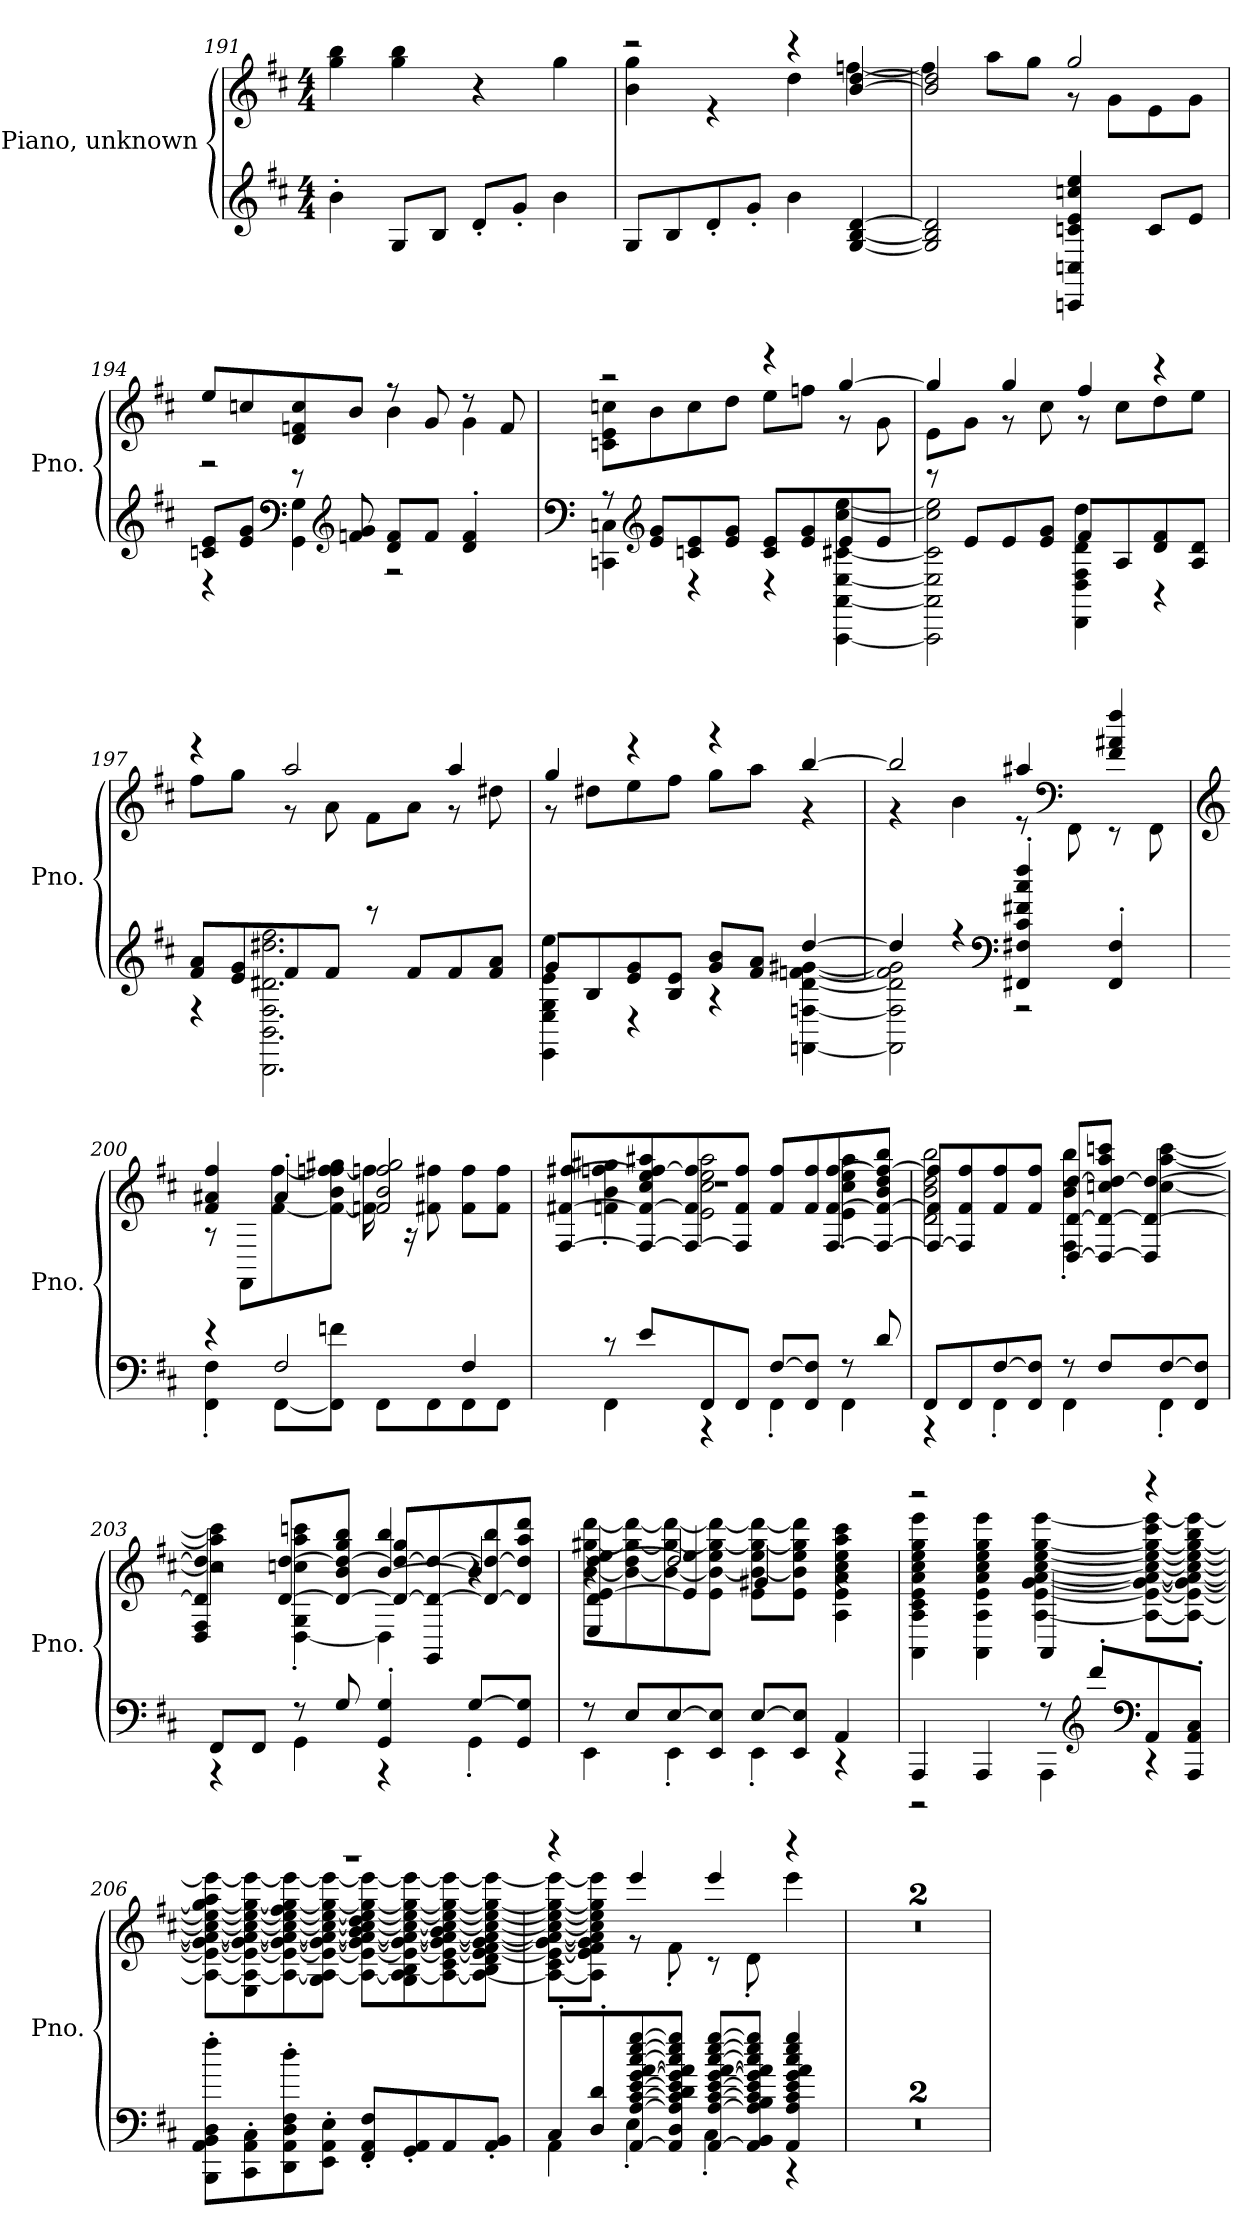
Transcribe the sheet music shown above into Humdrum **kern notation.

**kern	**kern
*part1	*part1
*staff2	*staff1
*I"Piano, unknown	*
*I'Pno.	*
*clefG2	*clefG2
*k[f#c#]	*k[f#c#]
*M4/4	*M4/4
=191	=191
4b'\	4gg\ 4bb\
8G/L	4gg\ 4bb\
8B/J	.
8d'/L	4r
8g'/J	.
4b\	4gg\
=192	=192
*	*^
8G/L	2r	4b\ 4gg\
8B/	.	.
8d'/	.	4r
8g'/J	.	.
4b\	4r	4dd\
[4G/ [4B/ [4d/	[4b/ [4dd/	[4ffn\
!!LO:LB:g=z	!!
=193	=193	=193
2G/] 2B/] 2d/]	2b/] 2dd/]	4ff\]
.	.	8aa\L
.	.	8gg\J
4CCn/ 4Cn/ 4cn/ 4e/ 4ccn/ 4ee/	2gg/	8r
.	.	8g\L
8c/L	.	8e\
8e/J	.	8g\J
=194	=194	=194
*^	*	*
8cn/ 8e/L	4r	8ee/L	2r
8e/ 8g/J	.	8ccn/	.
*clefF4	*	*	*
8r	4GG\ 4G\	8d/ 8fn/ 8cc/	.
*clefG2	*	*	*
8fn/ 8g/	.	8b/J	.
8d/ 8f/L	2r	8r	4b\
8f/J	.	8g/	.
4d/' 4f/'	.	8r	4g\
.	.	8f/	.
=195	=195	=195	=195
*clefF4	*	*	*
8r	4CCn\ 4Cn\	2r	8cn\ 8e\ 8ccn\L
*clefG2	*	*	*
8e/ 8g/L	.	.	8b\
8cn/ 8e/	4r	.	8cc\
8e/ 8g/J	.	.	8dd\J
8c/ 8e/L	4r	4r	8ee\L
8e/ 8g/	.	.	8ffn\J
8e/	[4AAA\ [4AA\ [4E\ [4c#X\ [4cc#\ [4ee\	[4gg/	8r
8e/J	.	.	8g\
!!LO:LB:g=z	!!
=196	=196	=196	=196
8r	2AAA\] 2AA\] 2E\] 2c#\] 2cc#\] 2ee\]	4gg/]	8e\L
8e/L	.	.	8g\J
8e/	.	4gg/	8r
8e/ 8g/J	.	.	8cc#\
8f#/L	4DD\ 4D\ 4F#\ 4d\ 4dd\	4ff#/	8r
8A/	.	.	8cc#\L
8d/ 8f#/	4r	4r	8dd\
8A/ 8d/J	.	.	8ee\J
=197	=197	=197	=197
8f#/ 8a/L	4r	4r	8ff#\L
8e/ 8g/	.	.	8gg\J
8f#/	2.BBB\ 2.BB\ 2.F#\ 2.d#X\ 2.dd#X\ 2.ff#\	2aa/	8r
8f#/J	.	.	8a\
8r	.	.	8f#\L
8f#/L	.	.	8a\J
8f#/	.	4aa/	8r
8f#/ 8a/J	.	.	8dd#X\
=198	=198	=198	=198
8g/L	4EE\ 4E\ 4G\ 4e\ 4ee\	4gg/	8r
8B/	.	.	8dd#X\L
8e/ 8g/	4r	4r	8ee\
8B/ 8e/J	.	.	8ff#\J
8g/ 8b/L	4r	4r	8gg\L
8f#/ 8a/J	.	.	8aa\J
[4dd/	[4FFn\ [4Fn\ [4d\ [4fn\ [4g#X\	[4bb/	4r
=199	=199	=199	=199
4dd/]	2FF\] 2F\] 2d\] 2f\] 2g#\]	2bb/]	4r
4r	.	.	4b\
*clefF4	*	*	*
4FF#X/' 4F#X/' 4c#/' 4f#X/' 4cc#/' 4ff#/'	2r	4aa#X/	8r
*	*	*clefF4	*
.	.	.	8FF#\
4FF#/' 4F#/'	.	4f#/ 4a#X/ 4ff#/	8r
.	.	.	8FF#\
!!LO:PB:g=z	!!
=200	=200	=200	=200
*	*	*clefG2	*
4r	4FF#\' 4F#\'	4f#/ 4a#X/ 4ff#/	8r
.	.	.	8FF#\L
2F#/	[8FF#\L	4a#'/	[8f#\ [8ff#\
.	8FF#\] 8fn\J	.	8f#\_ 8b\ 8ffn\ 8ff#\_ 8gg#X\J
.	8FF#\L	2fn/ 2b/ 2ffn/ 2gg#/	16f#\] 16ff#\]
.	.	.	16r
.	8FF#\	.	8f#X\ 8ff#X\
4F#/	8FF#\	.	8f#\ 8ff#\L
.	8FF#\J	.	8f#\ 8ff#\J
=201	=201	=201	=201
*	*	*	*^
8r	4FF#\	1r	4fn\' 4b\' 4ffn\' 4gg#X\'	[8F#/ [8f#X/ [8ff#X/L
8e/L	.	.	.	8F#/_ 8f#/_ 8cc#/ 8ee/ 8ff#/_ 8aa#X/
8FF#/	4r	.	2e\ 2cc#\ 2ee\ 2aa#\	8F#/_ 8f#/] 8ff#/]
8FF#/J	.	.	.	8F#/] 8f#/ 8ff#/J
[8F#/L	4FF#'\	.	.	8f#/ 8ff#/L
8FF#/ 8F#/]J	.	.	.	8f#/ 8ff#/
8r	4FF#\	.	4e\' 4cc#\' 4ee\' 4aa#\'	[8F#/ [8f#/ [8ff#/
8d/	.	.	.	8F#/_ 8f#/_ 8b/ 8dd/ 8ff#/_ 8bb/J
!!LO:LB:g=z	!!	!!
=202	=202	=202	=202	=202
8FF#/L	4r	1r	2d\ 2b\ 2dd\ 2bb\	8F#/_ 8f#/] 8ff#/]L
8FF#/	.	.	.	8F#/] 8f#/ 8ff#/
[8F#/	4FF#'\	.	.	8f#/ 8ff#/
8FF#/ 8F#/]J	.	.	.	8f#/ 8ff#/J
8r	4FF#\	.	4F#\' 4b\' 4bb\'	[8D/ [8d/ [8dd/L
8F#/L	.	.	.	8D/_ 8d/_ 8ccn/ 8dd/_ 8aa/ 8cccn/J
[8F#/	4FF#'\	.	[4cc\ [4aa\ [4ccc\	4D/] 4d/_ 4dd/_
8FF#/ 8F#/]J	.	.	.	.
=203	=203	=203	=203	=203
8FF#/L	4r	2r	4cc\] 4aa\] 4ccc\]	4D/ 4F#/ 4d/] 4dd/]
8FF#/J	.	.	.	.
8r	4GG\	.	[4D\' 4G\' 4ccn\' 4aa\' 4cccn\'	[8d/ [8dd/L
8G/	.	.	.	8d/_ 8b/ 8dd/_ 8gg/ 8bb/J
4GG/' 4G/'	4r	[4b/ 4bb/	4D\]	8d/_ 8dd/_ 8gg/L
.	.	.	.	8GG/ 8d/_ 8dd/_
[8G/L	4GG'\	4b/]	4r	8d/_ 8dd/_ 8bb/
8GG/ 8G/]J	.	.	.	8d/] 8dd/] 8aa/ 8ddd/J
=204	=204	=204	=204	=204
8r	4EE\	4r	[8b\ [8gg#X\ [8ddd\L	4E/ 4d/ [4e/ 4dd/ [4ee/
8E/L	.	.	8b\_ 8dd\ 8gg#\_ 8ddd\_	.
[8E/	4EE'\	2dd/	8b\_ 8gg#\_ 8ddd\_	4e/] 4ee/]
8EE/ 8E/]J	.	.	8e\ 8b\_ 8ee\ 8gg#\_ 8ddd\_J	.
[8E/L	4EE'\	.	8e\ 8b\_ 8ee\ 8gg#\_ 8ddd\_L	4g#X/
8EE/ 8E/]J	.	.	8e\ 8b\] 8ee\ 8gg#\] 8ddd\]J	.
4AA/	4r	4r	4A\ 4e\ 4a\ 4cc#\ 4ee\ 4aa\ 4ccc#\	4r
*	*	*	*v	*v
!!LO:LB:g=z
=205	=205	=205	=205
4AAA/	2r	2r	4AA\ 4A\ 4c#\ 4e\ 4a\ 4cc#\ 4ee\ 4gg\ 4eee\
4AAA/	.	.	4AA\ 4A\ 4e\ 4a\ 4cc#\ 4ee\ 4gg\ 4eee\
8r	4AAA\	4AA/	[4A\ [4e\ [4g\ [4a\ [4cc#\ [4ee\ [4gg\ [4eee\
*clefG2	*	*	*
8ddd'/L	.	.	.
*clefF4	*	*	*
8AA/	4r	4r	8A\_ 8e\_ 8g\_ 8a\_ 8cc#\_ 8ee\_ 8gg\_ 8ccc#\ 8eee\_L
8AAA/' 8AA/' 8C#/'J	.	.	8A\_ 8e\_ 8g\_ 8a\_ 8cc#\_ 8ee\_ 8gg\_ 8bb\ 8eee\_J
*v	*v	*	*
=206	=206	=206
8BBB\' 8AA\' 8BB\' 8D\' 8ff#\'L	1r	8A\_ 8e\_ 8g\_ 8a\_ 8cc#\_ 8ee\_ 8gg\_ 8aa\ 8eee\_L
8CC#\' 8AA\' 8C#\'	.	8E\ 8A\_ 8e\_ 8g\_ 8a\_ 8cc#\_ 8ee\_ 8gg\_ 8eee\_
8DD\' 8AA\' 8D\' 8F#\' 8dd\'	.	8A\_ 8e\_ 8g\_ 8a\_ 8cc#\_ 8ee\_ 8ff#\ 8gg\_ 8eee\_
8EE\' 8AA\' 8E\'J	.	8G\ 8A\_ 8e\_ 8g\_ 8a\_ 8cc#\_ 8ee\_ 8gg\_ 8eee\_J
8FF#/' 8AA/' 8F#/'L	.	8A\_ 8e\_ 8g\_ 8a\_ 8b\ 8cc#\_ 8dd\ 8ee\_ 8gg\_ 8eee\_L
8GG/' 8AA/'	.	8G\ 8A\_ 8B\ 8e\_ 8g\_ 8a\_ 8cc#\_ 8ee\_ 8gg\_ 8eee\_
8AA/	.	8A\_ 8c#\ 8e\_ 8g\_ 8a\_ 8b\ 8cc#\_ 8ee\_ 8gg\_ 8eee\_
8AA/' 8BB/'J	.	8A\_ 8B\ 8d\ 8e\_ 8f#\ 8g\_ 8a\_ 8cc#\_ 8ee\_ 8gg\_ 8eee\_J
=207	=207	=207
*^	*	*
8C#'/L	4AA\	4r	8A\_ 8c#\ 8e\_ 8g\_ 8a\_ 8cc#\_ 8ee\_ 8gg\_ 8eee\_L
8D/' 8d/'	.	.	8A\] 8e\] 8f#\ 8g\] 8a\] 8cc#\] 8ee\] 8gg\] 8eee\]J
[8AA/ [8A/ [8c#/ [8e/ [8g/ [8a/ [8cc#/ [8ee/ [8gg/	4E'\	4eee/	8r
8AA/] 8D/ 8A/] 8c#/] 8d/ 8e/] 8g/] 8a/] 8cc#/] 8ee/] 8gg/]J	.	.	8f#'\
[8AA/ [8A/ [8c#/ [8e/ [8g/ [8a/ [8cc#/ [8ee/ [8gg/L	4C#'\	4eee/	8r
8AA/] 8BB/ 8A/] 8B/ 8c#/] 8e/] 8g/] 8a/] 8cc#/] 8ee/] 8gg/]J	.	.	8d'\
4AA/ 4A/ 4c#/ 4e/ 4g/ 4a/ 4cc#/ 4ee/ 4gg/	4r	4r	4eee\
*v	*v	*	*
*	*v	*v
!!LO:LB:g=z
=208	=208
1r	1r
=209	=209
1r	1r
=	=
*-	*-
